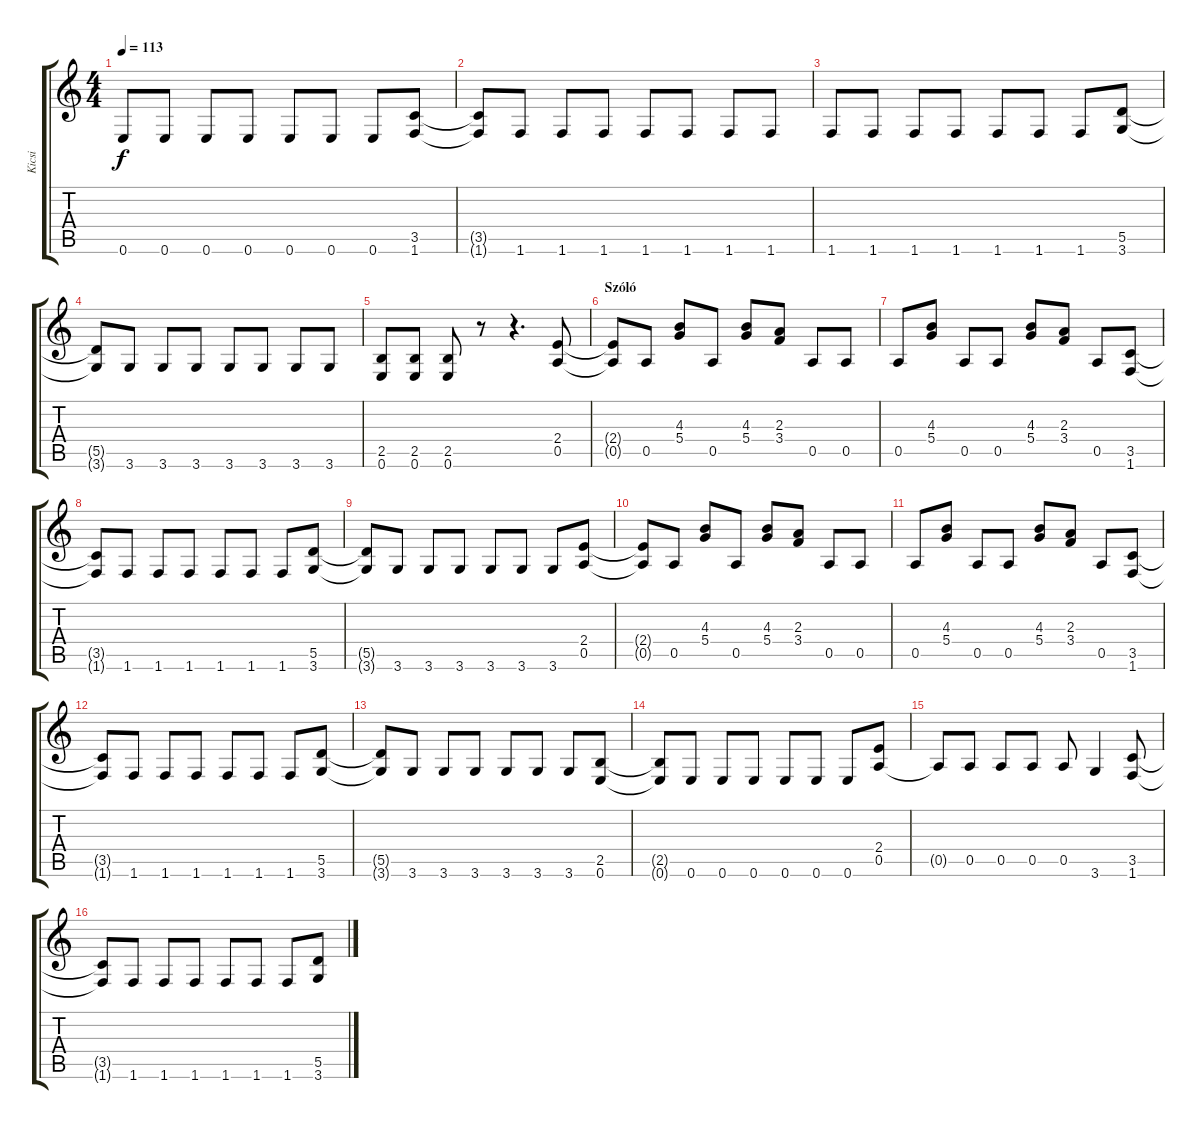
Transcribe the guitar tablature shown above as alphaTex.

\track ("Kicsi" "Kicsi") {instrument distortionguitar}
\staff {score tabs}
\tuning (E4 B3 G3 D3 A2 E2) {hide}
\ts (4 4)
\tempo 113
\clef g2
\ks c
0.6.8{dy f} 0.6.8 0.6.8 0.6.8 0.6.8 0.6.8 0.6.8 (3.5 1.6).8 |
(3.5{t} 1.6{t}).8 1.6.8 1.6.8 1.6.8 1.6.8 1.6.8 1.6.8 1.6.8 |
1.6.8 1.6.8 1.6.8 1.6.8 1.6.8 1.6.8 1.6.8 (5.5 3.6).8 |
(5.5{t} 3.6{t}).8 3.6.8 3.6.8 3.6.8 3.6.8 3.6.8 3.6.8 3.6.8 |
(2.5 0.6).8 (2.5 0.6).8 (2.5 0.6).8 r.8 r.4{d} (2.4 0.5).8{volume 11} |
\section ("" "Szóló")
(2.4{t} 0.5{t}).8 0.5.8 (4.3 5.4).8 0.5.8 (4.3 5.4).8 (2.3 3.4).8 0.5.8 0.5.8 |
0.5.8 (4.3 5.4).8 0.5.8 0.5.8 (4.3 5.4).8 (2.3 3.4).8 0.5.8 (3.5 1.6).8 |
(3.5{t} 1.6{t}).8 1.6.8 1.6.8 1.6.8 1.6.8 1.6.8 1.6.8 (5.5 3.6).8 |
(5.5{t} 3.6{t}).8 3.6.8 3.6.8 3.6.8 3.6.8 3.6.8 3.6.8 (2.4 0.5).8 |
(2.4{t} 0.5{t}).8 0.5.8 (4.3 5.4).8 0.5.8 (4.3 5.4).8 (2.3 3.4).8 0.5.8 0.5.8 |
0.5.8 (4.3 5.4).8 0.5.8 0.5.8 (4.3 5.4).8 (2.3 3.4).8 0.5.8 (3.5 1.6).8 |
(3.5{t} 1.6{t}).8 1.6.8 1.6.8 1.6.8 1.6.8 1.6.8 1.6.8 (5.5 3.6).8 |
(5.5{t} 3.6{t}).8 3.6.8 3.6.8 3.6.8 3.6.8 3.6.8 3.6.8 (2.5 0.6).8 |
(2.5{t} 0.6{t}).8 0.6.8 0.6.8 0.6.8 0.6.8 0.6.8 0.6.8 (2.4 0.5).8 |
0.5{t}.8 0.5.8 0.5.8 0.5.8 0.5.8 3.6.4 (3.5 1.6).8 |
(3.5{t} 1.6{t}).8 1.6.8 1.6.8 1.6.8 1.6.8 1.6.8 1.6.8 (5.5 3.6).8
